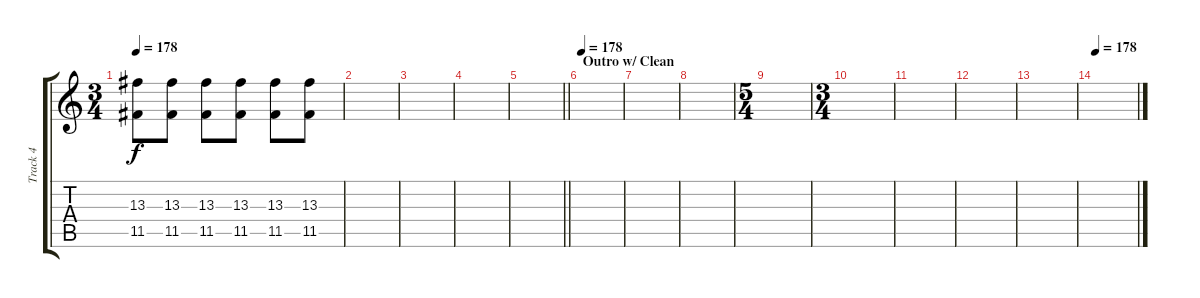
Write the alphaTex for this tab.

\track ("Track 4" "Track 4") {instrument distortionguitar}
\staff {score tabs}
\tuning (D4 A3 F3 C3 G2 C2) {hide}
\ts (3 4)
\tempo 178
\clef g2
\ks c
(13.3 11.5).8{dy f} (13.3 11.5).8 (13.3 11.5).8 (13.3 11.5).8 (13.3 11.5).8 (13.3 11.5).8 |
|
|
|
\barLineRight lightlight
|
\section ("" "Outro w/ Clean")
\tempo 178
|
|
|
\ts (5 4)
|
\ts (3 4)
|
|
|
|
\tempo 178
